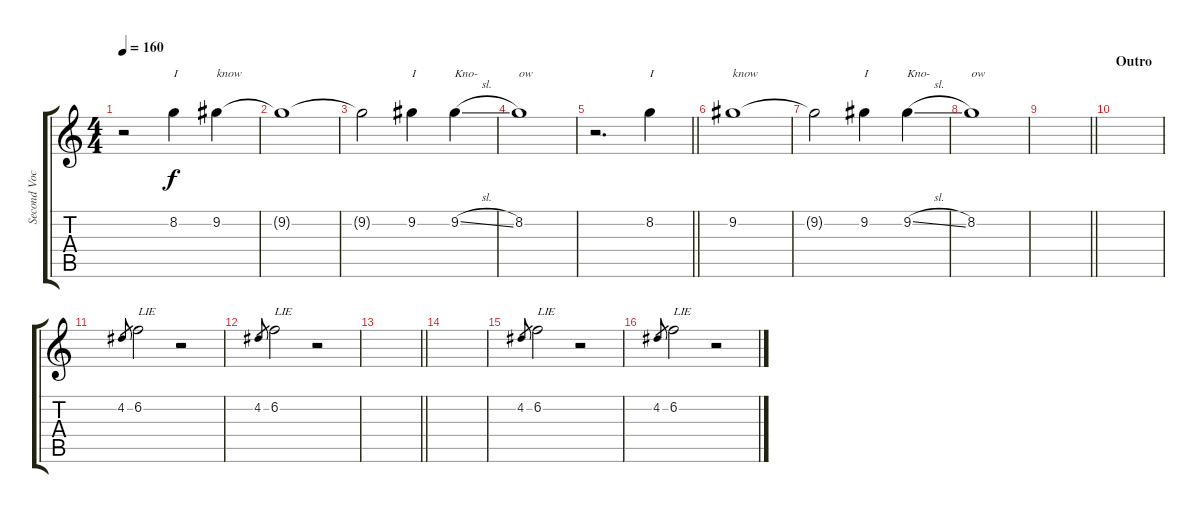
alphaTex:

\track ("Second Vocal" "Second Voc") {instrument contrabass}
\staff {score tabs}
\tuning (E4 B3 G3 D3 A2 E2) {hide}
\ts (4 4)
\tempo 160
\clef g2
\ks c
r.2{dy f} 8.2.4{txt "I"} 9.2.4{txt "know"} |
9.2{t}.1 |
9.2{t}.2 9.2.4{txt "I"} 9.2{sl}.4{txt "Kno-"} |
8.2.1{txt "ow"} |
\barLineRight lightlight
r.2{d} 8.2.4{txt "I"} |
9.2.1{txt "know"} |
9.2{t}.2 9.2.4{txt "I"} 9.2{sl}.4{txt "Kno-"} |
8.2.1{txt "ow"} |
\barLineRight lightlight
|
\section ("" "Outro")
|
4.2.8{gr} 6.2.2{txt "LIE"} r.2 |
4.2.8{gr} 6.2.2{txt "LIE"} r.2 |
\barLineRight lightlight
|
|
4.2.8{gr} 6.2.2{txt "LIE"} r.2 |
4.2.8{gr} 6.2.2{txt "LIE"} r.2
